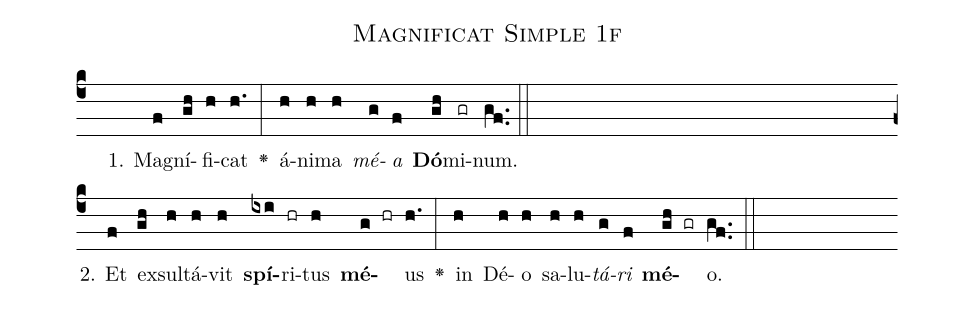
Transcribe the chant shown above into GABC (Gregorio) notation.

name: Magnificat Simple 1f;
office-part: Magnificat;
%%
% The syntax in this part is called gabc. Please refer to http://home.gna.org/gregorio/gabc/#basis

(c4) ()() 1. M{a}(f)gní(gh)fi(h)cat(h.) <v>\greheightstar</v>(:) á(h)ni(h)ma(h) <i>mé</i>(g)<i>a</i>(f) <b>Dó</b>(gh)mi(gr)num.(gf..) (::Z)
2. Et(f) ex(gh)sul(h)tá(h)vit(h) <b>spí</b>(ixi)ri(hr)tus(h) <b>mé</b>(g hr)us(h.) <v>\greheightstar</v>(:) in(h) Dé(h)o(h) sa(h)lu(h)<i>tá</i>(g)<i>ri</i>(f) <b>mé</b>(gh gr)o.(gf..) (::)

%E(h) u(h) o(g) u(f) a(gh) e.(gf.)(::)

%Mediant of 2 accents
%Termination of 1 accent with 2 preperatory syllables
